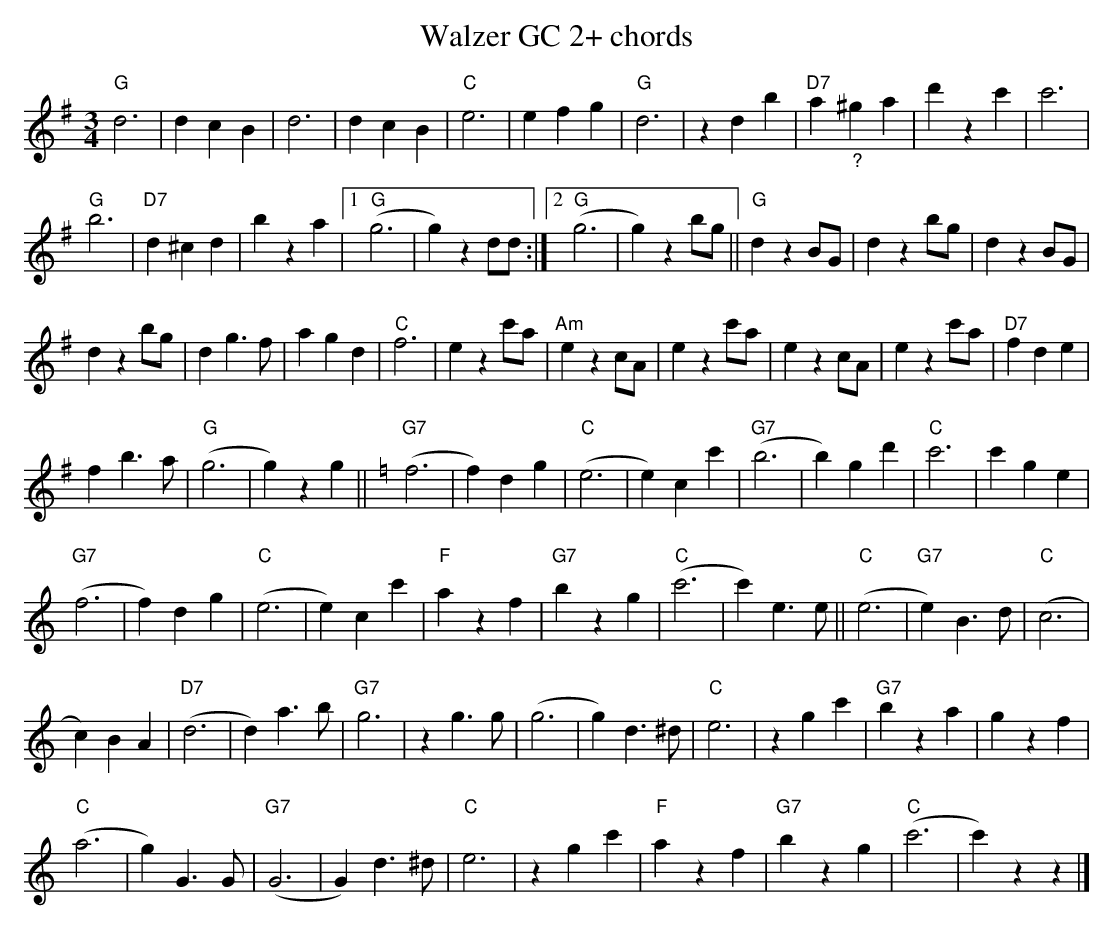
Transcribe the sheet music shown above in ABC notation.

X:1
T:Walzer GC 2+ chords
M:3/4
L:1/4
K:Gmaj%%MIDI gchordon
"G"d3 | dcB | d3 | dcB | "C"e3 | efg |"G"d3 | zdb | "D7"a"_?"^ga | d'zc' | c'3 |
"G"b3 | "D7"d^cd | bza |1 "G"(g3 | g)zd/2d/2 :|2 "G"(g3 | g)zb/2g/2 || "G"dz B/2G/2 | dz b/2g/2 | dz B/2G/2 |
dzb/2g/2 | dg>f | agd | "C"f3 | ezc'/2a/2 | "Am"ezc/2A/2 | ezc'/2a/2 | ezc/2A/2 | ezc'/2a/2 | "D7"fde |
fb>a | "G"(g3 | g)zg || [K:Cmaj] "G7"(f3 | f)dg | "C"(e3 | e)cc' | "G7"(b3 | b)gd' | "C"c'3 | c'ge |
"G7"(f3 | f)dg | "C"(e3 | e)cc' | "F"azf | "G7"bzg | "C"(c'3 | c')e>e || "C"(e3 | "G7"e)B>d | "C"(c3 |
c)BA | "D7"(d3 | d)a>b | "G7"g3 | zg>g | (g3 | g)d>^d | "C"e3 | zgc' | "G7"bza | gzf |
"C"(a3 | g)G>G | "G7"(G3 | G)d>^d | "C"e3 | zgc' | "F"azf | "G7"bzg | "C"(c'3 | c')zz |]
